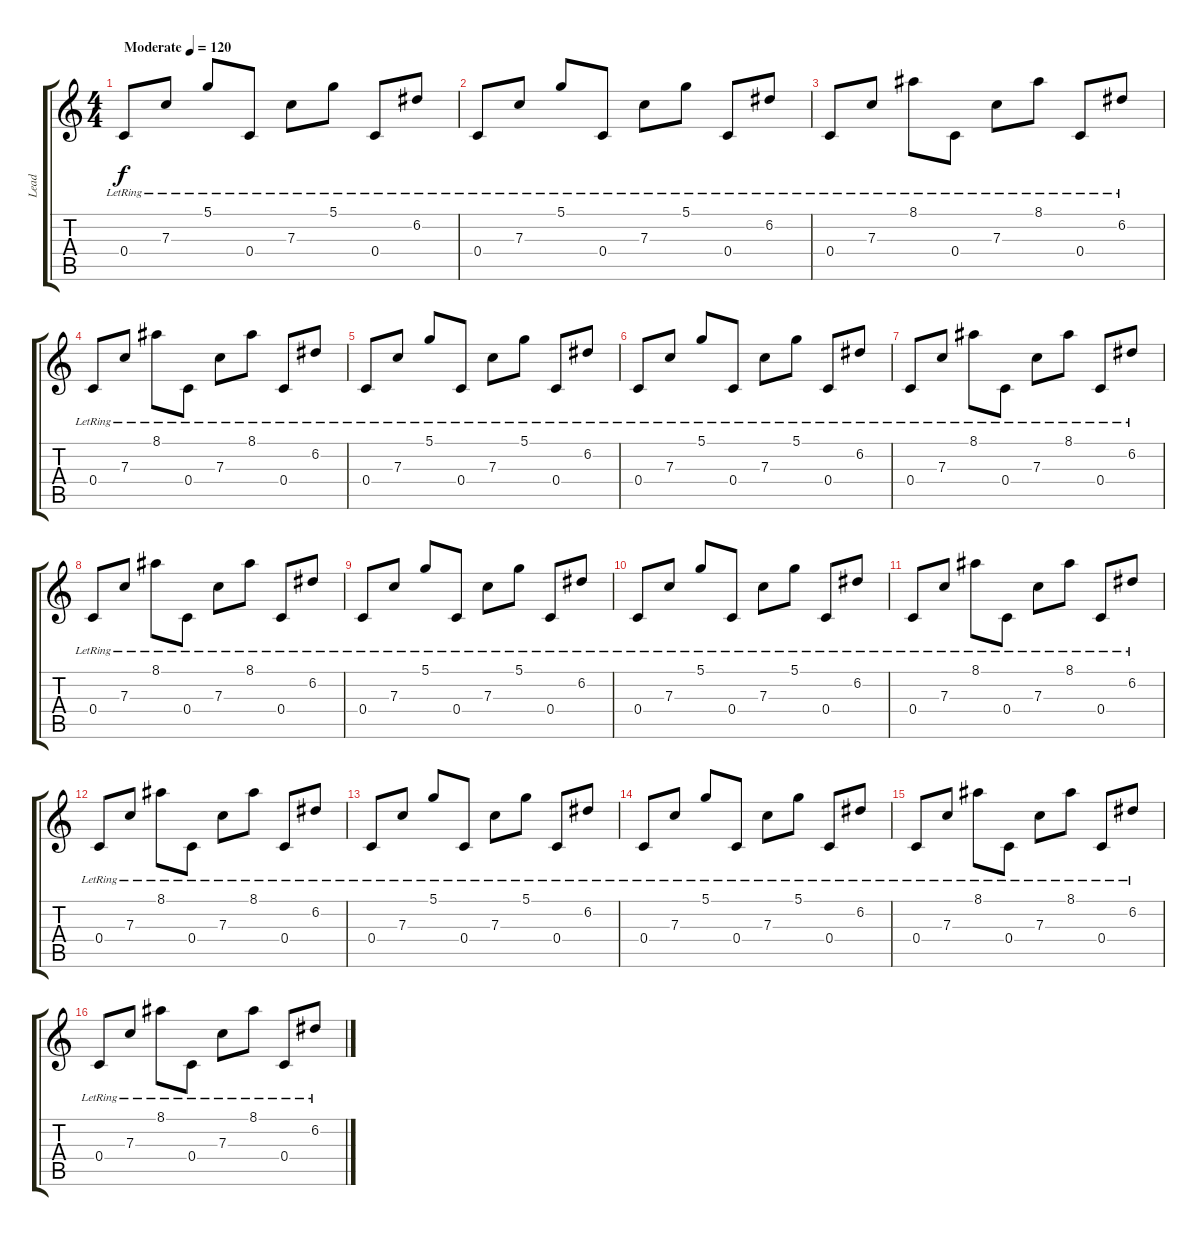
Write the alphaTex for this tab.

\track ("Lead" "Lead") {instrument distortionguitar}
\staff {score tabs}
\tuning (D4 A3 F3 C3 G2 C2) {hide}
\ts (4 4)
\tempo (120 "Moderate")
\clef g2
\ks c
0.4{lr}.8{dy f instrument distortionguitar} 7.3{lr}.8 5.1{lr}.8 0.4{lr}.8 7.3{lr}.8 5.1{lr}.8 0.4{lr}.8 6.2{lr}.8 |
0.4{lr}.8 7.3{lr}.8 5.1{lr}.8 0.4{lr}.8 7.3{lr}.8 5.1{lr}.8 0.4{lr}.8 6.2{lr}.8 |
0.4{lr}.8 7.3{lr}.8 8.1{lr}.8 0.4{lr}.8 7.3{lr}.8 8.1{lr}.8 0.4{lr}.8 6.2{lr}.8 |
0.4{lr}.8 7.3{lr}.8 8.1{lr}.8 0.4{lr}.8 7.3{lr}.8 8.1{lr}.8 0.4{lr}.8 6.2{lr}.8 |
0.4{lr}.8 7.3{lr}.8 5.1{lr}.8 0.4{lr}.8 7.3{lr}.8 5.1{lr}.8 0.4{lr}.8 6.2{lr}.8 |
0.4{lr}.8 7.3{lr}.8 5.1{lr}.8 0.4{lr}.8 7.3{lr}.8 5.1{lr}.8 0.4{lr}.8 6.2{lr}.8 |
0.4{lr}.8 7.3{lr}.8 8.1{lr}.8 0.4{lr}.8 7.3{lr}.8 8.1{lr}.8 0.4{lr}.8 6.2{lr}.8 |
0.4{lr}.8 7.3{lr}.8 8.1{lr}.8 0.4{lr}.8 7.3{lr}.8 8.1{lr}.8 0.4{lr}.8 6.2{lr}.8 |
0.4{lr}.8 7.3{lr}.8 5.1{lr}.8 0.4{lr}.8 7.3{lr}.8 5.1{lr}.8 0.4{lr}.8 6.2{lr}.8 |
0.4{lr}.8 7.3{lr}.8 5.1{lr}.8 0.4{lr}.8 7.3{lr}.8 5.1{lr}.8 0.4{lr}.8 6.2{lr}.8 |
0.4{lr}.8 7.3{lr}.8 8.1{lr}.8 0.4{lr}.8 7.3{lr}.8 8.1{lr}.8 0.4{lr}.8 6.2{lr}.8 |
0.4{lr}.8 7.3{lr}.8 8.1{lr}.8 0.4{lr}.8 7.3{lr}.8 8.1{lr}.8 0.4{lr}.8 6.2{lr}.8 |
0.4{lr}.8 7.3{lr}.8 5.1{lr}.8 0.4{lr}.8 7.3{lr}.8 5.1{lr}.8 0.4{lr}.8 6.2{lr}.8 |
0.4{lr}.8 7.3{lr}.8 5.1{lr}.8 0.4{lr}.8 7.3{lr}.8 5.1{lr}.8 0.4{lr}.8 6.2{lr}.8 |
0.4{lr}.8 7.3{lr}.8 8.1{lr}.8 0.4{lr}.8 7.3{lr}.8 8.1{lr}.8 0.4{lr}.8 6.2{lr}.8 |
0.4{lr}.8 7.3{lr}.8 8.1{lr}.8 0.4{lr}.8 7.3{lr}.8 8.1{lr}.8 0.4{lr}.8 6.2{lr}.8
